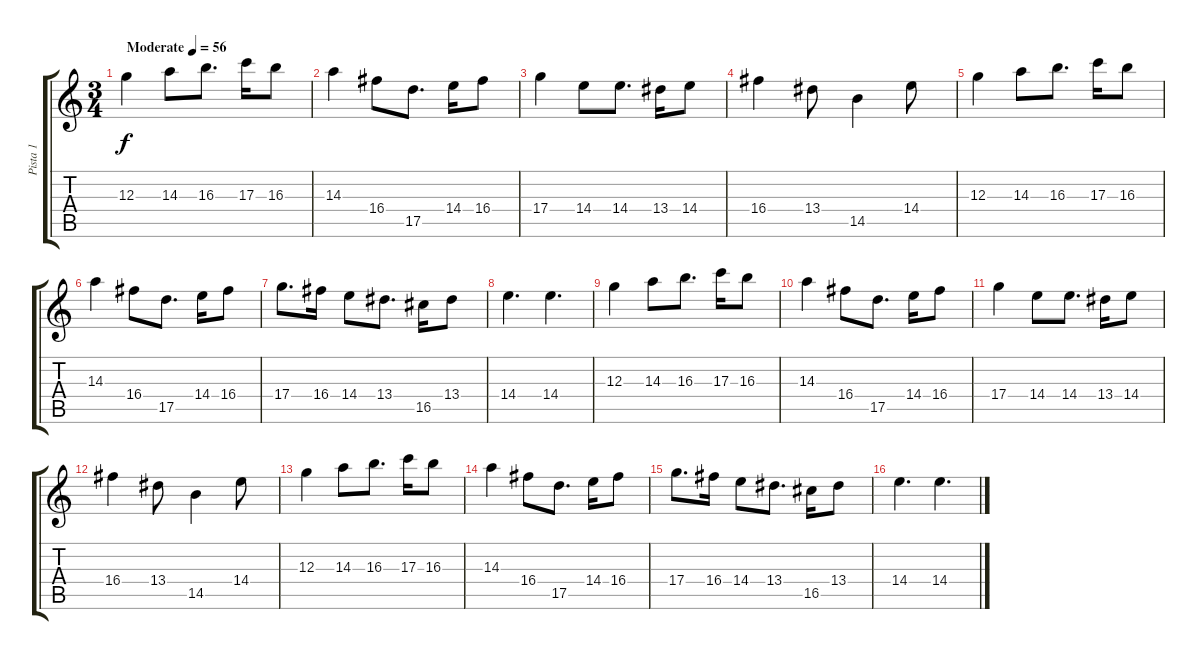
\track ("Pista 1" "Pista 1") {instrument acousticguitarsteel}
\staff {score tabs}
\tuning (E4 B3 G3 D3 A2 E2) {hide}
\ts (3 4)
\tempo (56 "Moderate")
\clef g2
\ks c
12.3.4{dy f instrument acousticguitarsteel} 14.3.8 16.3.8{d} 17.3.16 16.3.8 |
14.3.4 16.4.8 17.5.8{d} 14.4.16 16.4.8 |
17.4.4 14.4.8 14.4.8{d} 13.4.16 14.4.8 |
16.4.4 13.4.8 14.5.4 14.4.8 |
12.3.4 14.3.8 16.3.8{d} 17.3.16 16.3.8 |
14.3.4 16.4.8 17.5.8{d} 14.4.16 16.4.8 |
17.4.8{d} 16.4.16 14.4.8 13.4.8{d} 16.5.16 13.4.8 |
14.4.4{d} 14.4.4{d} |
12.3.4 14.3.8 16.3.8{d} 17.3.16 16.3.8 |
14.3.4 16.4.8 17.5.8{d} 14.4.16 16.4.8 |
17.4.4 14.4.8 14.4.8{d} 13.4.16 14.4.8 |
16.4.4 13.4.8 14.5.4 14.4.8 |
12.3.4 14.3.8 16.3.8{d} 17.3.16 16.3.8 |
14.3.4 16.4.8 17.5.8{d} 14.4.16 16.4.8 |
17.4.8{d} 16.4.16 14.4.8 13.4.8{d} 16.5.16 13.4.8 |
14.4.4{d} 14.4.4{d}
